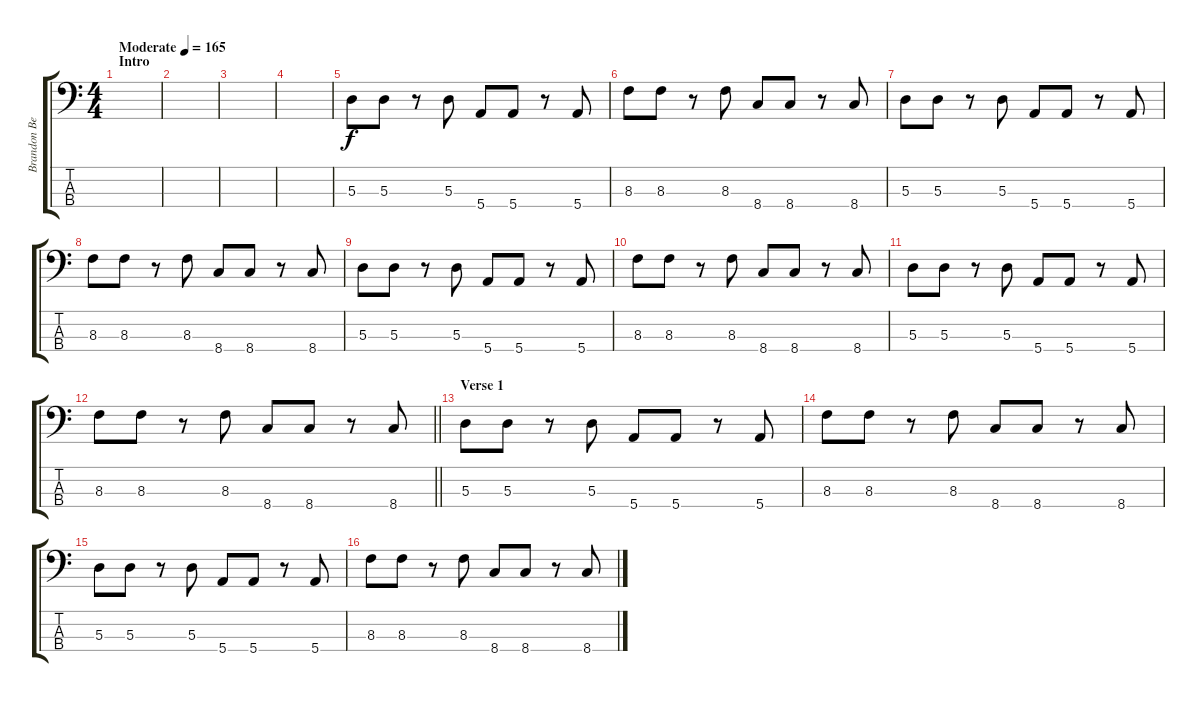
\track ("Brandon Belsky-Bass" "Brandon Be") {instrument electricbasspick}
\staff {score tabs}
\tuning (G2 D2 A1 E1) {hide}
\ts (4 4)
\section ("" "Intro")
\tempo (165 "Moderate")
\clef f4
\ks c
|
|
|
|
5.3.8 5.3.8 r.8 5.3.8 5.4.8 5.4.8 r.8 5.4.8 |
8.3.8 8.3.8 r.8 8.3.8 8.4.8 8.4.8 r.8 8.4.8 |
5.3.8 5.3.8 r.8 5.3.8 5.4.8 5.4.8 r.8 5.4.8 |
8.3.8 8.3.8 r.8 8.3.8 8.4.8 8.4.8 r.8 8.4.8 |
5.3.8 5.3.8 r.8 5.3.8 5.4.8 5.4.8 r.8 5.4.8 |
8.3.8 8.3.8 r.8 8.3.8 8.4.8 8.4.8 r.8 8.4.8 |
5.3.8 5.3.8 r.8 5.3.8 5.4.8 5.4.8 r.8 5.4.8 |
\barLineRight lightlight
8.3.8 8.3.8 r.8 8.3.8 8.4.8 8.4.8 r.8 8.4.8 |
\section ("" "Verse 1")
5.3.8 5.3.8 r.8 5.3.8 5.4.8 5.4.8 r.8 5.4.8 |
8.3.8 8.3.8 r.8 8.3.8 8.4.8 8.4.8 r.8 8.4.8 |
5.3.8 5.3.8 r.8 5.3.8 5.4.8 5.4.8 r.8 5.4.8 |
8.3.8 8.3.8 r.8 8.3.8 8.4.8 8.4.8 r.8 8.4.8
